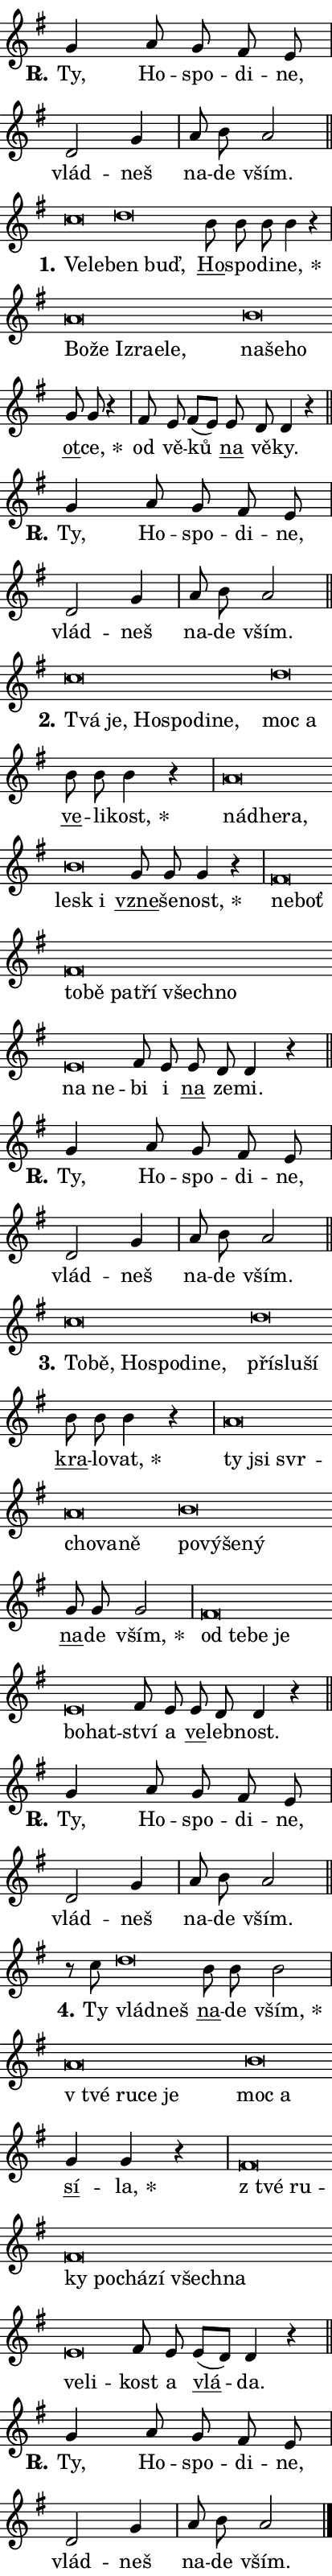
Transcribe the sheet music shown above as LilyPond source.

\version "2.24.0"
\header { tagline = "" }
\paper {
  indent = 0\cm
  top-margin = 0\cm
  right-margin = 0\cm
  bottom-margin = 0\cm
  left-margin = 0\cm
  paper-width = 7\cm
  page-breaking = #ly:one-page-breaking
  system-system-spacing.basic-distance = #11
  score-system-spacing.basic-distance = #11
  ragged-last = ##f
}


%% Author: Thomas Morley
%% https://lists.gnu.org/archive/html/lilypond-user/2020-05/msg00002.html
#(define (line-position grob)
"Returns position of @var[grob} in current system:
   @code{'start}, if at first time-step
   @code{'end}, if at last time-step
   @code{'middle} otherwise
"
  (let* ((col (ly:item-get-column grob))
         (ln (ly:grob-object col 'left-neighbor))
         (rn (ly:grob-object col 'right-neighbor))
         (col-to-check-left (if (ly:grob? ln) ln col))
         (col-to-check-right (if (ly:grob? rn) rn col))
         (break-dir-left
           (and
             (ly:grob-property col-to-check-left 'non-musical #f)
             (ly:item-break-dir col-to-check-left)))
         (break-dir-right
           (and
             (ly:grob-property col-to-check-right 'non-musical #f)
             (ly:item-break-dir col-to-check-right))))
        (cond ((eqv? 1 break-dir-left) 'start)
              ((eqv? -1 break-dir-right) 'end)
              (else 'middle))))

#(define (tranparent-at-line-position vctor)
  (lambda (grob)
  "Relying on @code{line-position} select the relevant enry from @var{vctor}.
Used to determine transparency,"
    (case (line-position grob)
      ((end) (not (vector-ref vctor 0)))
      ((middle) (not (vector-ref vctor 1)))
      ((start) (not (vector-ref vctor 2))))))

noteHeadBreakVisibility =
#(define-music-function (break-visibility)(vector?)
"Makes @code{NoteHead}s transparent relying on @var{break-visibility}"
#{
  \override NoteHead.transparent =
    #(tranparent-at-line-position break-visibility)
#})

#(define delete-ledgers-for-transparent-note-heads
  (lambda (grob)
    "Reads whether a @code{NoteHead} is transparent.
If so this @code{NoteHead} is removed from @code{'note-heads} from
@var{grob}, which is supposed to be @code{LedgerLineSpanner}.
As a result ledgers are not printed for this @code{NoteHead}"
    (let* ((nhds-array (ly:grob-object grob 'note-heads))
           (nhds-list
             (if (ly:grob-array? nhds-array)
                 (ly:grob-array->list nhds-array)
                 '()))
           ;; Relies on the transparent-property being done before
           ;; Staff.LedgerLineSpanner.after-line-breaking is executed.
           ;; This is fragile ...
           (to-keep
             (remove
               (lambda (nhd)
                 (ly:grob-property nhd 'transparent #f))
               nhds-list)))
      ;; TODO find a better method to iterate over grob-arrays, similiar
      ;; to filter/remove etc for lists
      ;; For now rebuilt from scratch
      (set! (ly:grob-object grob 'note-heads)  '())
      (for-each
        (lambda (nhd)
          (ly:pointer-group-interface::add-grob grob 'note-heads nhd))
        to-keep))))

hideNotes = {
  \noteHeadBreakVisibility #begin-of-line-visible
}
unHideNotes = {
  \noteHeadBreakVisibility #all-visible
}

% work-around for resetting accidentals
% https://lilypond.org/doc/v2.23/Documentation/notation/displaying-rhythms#unmetered-music
cadenzaMeasure = {
  \cadenzaOff
  \partial 1024 s1024
  \cadenzaOn
}

#(define-markup-command (accent layout props text) (markup?)
  "Underline accented syllable"
  (interpret-markup layout props
    #{\markup \override #'(offset . 4.3) \underline { #text }#}))

responsum = \markup \concat {
  "R" \hspace #-1.05 \path #0.1 #'((moveto 0 0.07) (lineto 0.9 0.8)) \hspace #0.05 "."
}

\layout {
    \context {
        \Staff
        \remove "Time_signature_engraver"
        \override LedgerLineSpanner.after-line-breaking = #delete-ledgers-for-transparent-note-heads
    }
    \context {
        \Voice {
            \override NoteHead.output-attributes = #'((class . "notehead"))
            \override Hairpin.height = #0.55
        }
    }
    \context {
        \Lyrics {
            \override StanzaNumber.output-attributes = #'((class . "stanzanumber"))
            \override LyricSpace.minimum-distance = #0.9
            \override LyricText.font-name = #"TeX Gyre Schola"
            \override LyricText.font-size = 1
            \override StanzaNumber.font-name = #"TeX Gyre Schola Bold"
            \override StanzaNumber.font-size = 1
        }
    }
}

% magnetic-lyrics.ily
%
%   written by
%     Jean Abou Samra <jean@abou-samra.fr>
%     Werner Lemberg <wl@gnu.org>
%
%   adapted by
%     Jiri Hon <jiri.hon@gmail.com>
%
% Version 2022-Apr-15

% https://www.mail-archive.com/lilypond-user@gnu.org/msg149350.html

#(define (Left_hyphen_pointer_engraver context)
   "Collect syllable-hyphen-syllable occurrences in lyrics and store
them in properties.  This engraver only looks to the left.  For
example, if the lyrics input is @code{foo -- bar}, it does the
following.

@itemize @bullet
@item
Set the @code{text} property of the @code{LyricHyphen} grob between
@q{foo} and @q{bar} to @code{foo}.

@item
Set the @code{left-hyphen} property of the @code{LyricText} grob with
text @q{foo} to the @code{LyricHyphen} grob between @q{foo} and
@q{bar}.
@end itemize

Use this auxiliary engraver in combination with the
@code{lyric-@/text::@/apply-@/magnetic-@/offset!} hook."
   (let ((hyphen #f)
         (text #f))
     (make-engraver
      (acknowledgers
       ((lyric-syllable-interface engraver grob source-engraver)
        (set! text grob)))
      (end-acknowledgers
       ((lyric-hyphen-interface engraver grob source-engraver)
        ;(when (not (grob::has-interface grob 'lyric-space-interface))
          (set! hyphen grob)));)
      ((stop-translation-timestep engraver)
       (when (and text hyphen)
         (ly:grob-set-object! text 'left-hyphen hyphen))
       (set! text #f)
       (set! hyphen #f)))))

#(define (lyric-text::apply-magnetic-offset! grob)
   "If the space between two syllables is less than the value in
property @code{LyricText@/.details@/.squash-threshold}, move the right
syllable to the left so that it gets concatenated with the left
syllable.

Use this function as a hook for
@code{LyricText@/.after-@/line-@/breaking} if the
@code{Left_@/hyphen_@/pointer_@/engraver} is active."
   (let ((hyphen (ly:grob-object grob 'left-hyphen #f)))
     (when hyphen
       (let ((left-text (ly:spanner-bound hyphen LEFT)))
         (when (grob::has-interface left-text 'lyric-syllable-interface)
           (let* ((common (ly:grob-common-refpoint grob left-text X))
                  (this-x-ext (ly:grob-extent grob common X))
                  (left-x-ext
                   (begin
                     ;; Trigger magnetism for left-text.
                     (ly:grob-property left-text 'after-line-breaking)
                     (ly:grob-extent left-text common X)))
                  ;; `delta` is the gap width between two syllables.
                  (delta (- (interval-start this-x-ext)
                            (interval-end left-x-ext)))
                  (details (ly:grob-property grob 'details))
                  (threshold (assoc-get 'squash-threshold details 0.2)))
             (when (< delta threshold)
               (let* (;; We have to manipulate the input text so that
                      ;; ligatures crossing syllable boundaries are not
                      ;; disabled.  For languages based on the Latin
                      ;; script this is essentially a beautification.
                      ;; However, for non-Western scripts it can be a
                      ;; necessity.
                      (lt (ly:grob-property left-text 'text))
                      (rt (ly:grob-property grob 'text))
                      (is-space (grob::has-interface hyphen 'lyric-space-interface))
                      (space (if is-space " " ""))
                      (space-markup (grob-interpret-markup grob " "))
                      (space-size (interval-length (ly:stencil-extent space-markup X)))
                      (extra-delta (if is-space space-size 0))
                      ;; Append new syllable.
                      (ltrt-space (if (and (string? lt) (string? rt))
                                (string-append lt space rt)
                                (make-concat-markup (list lt space rt))))
                      ;; Right-align `ltrt` to the right side.
                      (ltrt-space-markup (grob-interpret-markup
                               grob
                               (make-translate-markup
                                (cons (interval-length this-x-ext) 0)
                                (make-right-align-markup ltrt-space)))))
                 (begin
                   ;; Don't print `left-text`.
                   (ly:grob-set-property! left-text 'stencil #f)
                   ;; Set text and stencil (which holds all collected
                   ;; syllables so far) and shift it to the left.
                   (ly:grob-set-property! grob 'text ltrt-space)
                   (ly:grob-set-property! grob 'stencil ltrt-space-markup)
                   (ly:grob-translate-axis! grob (- (- delta extra-delta)) X))))))))))


#(define (lyric-hyphen::displace-bounds-first grob)
   ;; Make very sure this callback isn't triggered too early.
   (let ((left (ly:spanner-bound grob LEFT))
         (right (ly:spanner-bound grob RIGHT)))
     (ly:grob-property left 'after-line-breaking)
     (ly:grob-property right 'after-line-breaking)
     (ly:lyric-hyphen::print grob)))

squashThreshold = #0.4

\layout {
  \context {
    \Lyrics
    \consists #Left_hyphen_pointer_engraver
    \override LyricText.after-line-breaking =
      #lyric-text::apply-magnetic-offset!
    \override LyricHyphen.stencil = #lyric-hyphen::displace-bounds-first
    \override LyricText.details.squash-threshold = \squashThreshold
    \override LyricHyphen.minimum-distance = 0
    \override LyricHyphen.minimum-length = \squashThreshold
  }
}

squash = \override LyricText.details.squash-threshold = 9999
unSquash = \override LyricText.details.squash-threshold = \squashThreshold

left = \override LyricText.self-alignment-X = #LEFT
unLeft = \revert LyricText.self-alignment-X

starOffset = #(lambda (grob) 
                (let ((x_offset (ly:self-alignment-interface::aligned-on-x-parent grob)))
                  (if (= x_offset 0) 0 (+ x_offset 1.2))))

star = #(define-music-function (syllable)(string?)
"Append star separator at the end of a syllable"
#{
  \once \override LyricText.X-offset = #starOffset
  \lyricmode { \markup {
    #syllable
    \override #'((font-name . "TeX Gyre Schola Bold")) \hspace #0.2 \lower #0.65 \larger "*"
  } }
#})

starAccent = #(define-music-function (syllable)(string?)
"Append star separator at the end of a syllable and make accent"
#{
  \once \override LyricText.X-offset = #starOffset
  \lyricmode { \markup {
    \accent #syllable
    \override #'((font-name . "TeX Gyre Schola Bold")) \hspace #0.2 \lower #0.65 \larger "*"
  } }
#})

breath = #(define-music-function (syllable)(string?)
"Append breathing indicator at the end of a syllable"
#{
  \lyricmode { \markup { #syllable "+" } }
#})

optionalBreath = #(define-music-function (syllable)(string?)
"Append optional breathing indicator at the end of a syllable"
#{
  \lyricmode { \markup { #syllable "(+)" } }
#})


\score {
    <<
        \new Voice = "melody" { \cadenzaOn \key g \major \relative { g'4 a8 g fis e \cadenzaMeasure \bar "|" d2 g4 \cadenzaMeasure \bar "|" a8 b a2 \cadenzaMeasure \bar "||" \break } }
        \new Lyrics \lyricsto "melody" { \lyricmode { \set stanza = \responsum
Ty, Ho -- spo -- di -- ne, vlád -- neš na -- de vším. } }
    >>
    \layout {}
}

\score {
    <<
        \new Voice = "melody" { \cadenzaOn \key g \major \relative { c''\breve*1/16 \hideNotes \breve*1/16 \bar "" \unHideNotes d\breve*1/16 \hideNotes \breve*1/16 \bar "" \unHideNotes \bar "" b8 b b b4 r \cadenzaMeasure \bar "|" a\breve*1/16 \hideNotes \breve*1/16 \bar "" \breve*1/16 \bar "" \breve*1/16 \bar "" \breve*1/16 \breve*1/16 \bar "" \unHideNotes b\breve*1/16 \hideNotes \breve*1/16 \breve*1/16 \bar "" \unHideNotes \bar "" g8 g r4 \cadenzaMeasure \bar "|" fis8 e fis[( e)] \bar "" e d d4 r \cadenzaMeasure \bar "||" \break } }
        \new Lyrics \lyricsto "melody" { \lyricmode { \set stanza = "1."
\left Ve -- \squash le -- \left \unLeft \unSquash ben \squash buď, \unLeft \unSquash \markup \accent Ho -- spo -- di -- \star ne, \left Bo -- \squash že Iz -- ra -- e -- le, \left \unLeft \unSquash na -- \squash še -- ho \unLeft \unSquash \markup \accent ot -- \star ce, od vě -- ků \markup \accent na vě -- ky. } }
    >>
    \layout {}
}

\score {
    <<
        \new Voice = "melody" { \cadenzaOn \key g \major \relative { g'4 a8 g fis e \cadenzaMeasure \bar "|" d2 g4 \cadenzaMeasure \bar "|" a8 b a2 \cadenzaMeasure \bar "||" \break } }
        \new Lyrics \lyricsto "melody" { \lyricmode { \set stanza = \responsum
Ty, Ho -- spo -- di -- ne, vlád -- neš na -- de vším. } }
    >>
    \layout {}
}

\score {
    <<
        \new Voice = "melody" { \cadenzaOn \key g \major \relative { c''\breve*1/16 \hideNotes \breve*1/16 \bar "" \breve*1/16 \bar "" \breve*1/16 \bar "" \breve*1/16 \breve*1/16 \bar "" \unHideNotes d\breve*1/16 \hideNotes \breve*1/16 \bar "" \unHideNotes \bar "" b8 b b4 r \cadenzaMeasure \bar "|" a\breve*1/16 \hideNotes \breve*1/16 \breve*1/16 \bar "" \unHideNotes b\breve*1/16 \hideNotes \breve*1/16 \bar "" \unHideNotes \bar "" g8 g g4 r \cadenzaMeasure \bar "|" fis\breve*1/16 \hideNotes \breve*1/16 \bar "" \breve*1/16 \bar "" \breve*1/16 \bar "" \breve*1/16 \bar "" \breve*1/16 \bar "" \breve*1/16 \breve*1/16 \bar "" \unHideNotes e\breve*1/16 \hideNotes \breve*1/16 \bar "" \unHideNotes fis8 e \bar "" e d d4 r \cadenzaMeasure \bar "||" \break } }
        \new Lyrics \lyricsto "melody" { \lyricmode { \set stanza = "2."
\left Tvá \squash je, Ho -- spo -- di -- ne, \left \unLeft \unSquash moc \squash a \unLeft \unSquash \markup \accent ve -- li -- \star kost, \left nád -- \squash he -- ra, \left \unLeft \unSquash lesk \squash i \unLeft \unSquash \markup \accent vzne -- še -- \star nost, \left ne -- \squash boť to -- bě pa -- tří všech -- no \left \unLeft \unSquash na \squash ne -- \unLeft \unSquash bi i \markup \accent na ze -- mi. } }
    >>
    \layout {}
}

\score {
    <<
        \new Voice = "melody" { \cadenzaOn \key g \major \relative { g'4 a8 g fis e \cadenzaMeasure \bar "|" d2 g4 \cadenzaMeasure \bar "|" a8 b a2 \cadenzaMeasure \bar "||" \break } }
        \new Lyrics \lyricsto "melody" { \lyricmode { \set stanza = \responsum
Ty, Ho -- spo -- di -- ne, vlád -- neš na -- de vším. } }
    >>
    \layout {}
}

\score {
    <<
        \new Voice = "melody" { \cadenzaOn \key g \major \relative { c''\breve*1/16 \hideNotes \breve*1/16 \bar "" \breve*1/16 \bar "" \breve*1/16 \bar "" \breve*1/16 \breve*1/16 \bar "" \unHideNotes d\breve*1/16 \hideNotes \breve*1/16 \breve*1/16 \bar "" \unHideNotes \bar "" b8 b b4 r \cadenzaMeasure \bar "|" a\breve*1/16 \hideNotes \breve*1/16 \bar "" \breve*1/16 \bar "" \breve*1/16 \bar "" \breve*1/16 \breve*1/16 \bar "" \unHideNotes b\breve*1/16 \hideNotes \breve*1/16 \bar "" \breve*1/16 \breve*1/16 \bar "" \unHideNotes \bar "" g8 g g2 \cadenzaMeasure \bar "|" fis\breve*1/16 \hideNotes \breve*1/16 \bar "" \breve*1/16 \breve*1/16 \bar "" \unHideNotes e\breve*1/16 \hideNotes \breve*1/16 \bar "" \unHideNotes fis8 e \bar "" e d d4 r \cadenzaMeasure \bar "||" \break } }
        \new Lyrics \lyricsto "melody" { \lyricmode { \set stanza = "3."
\left To -- \squash bě, Ho -- spo -- di -- ne, \left \unLeft \unSquash pří -- \squash slu -- ší \unLeft \unSquash \markup \accent kra -- lo -- \star vat, \left ty \squash jsi svr -- cho -- va -- ně \left \unLeft \unSquash po -- \squash vý -- še -- ný \unLeft \unSquash \markup \accent na -- de \star vším, \left od \squash te -- be je \left \unLeft \unSquash bo -- \squash hat -- \unLeft \unSquash ství a \markup \accent ve -- leb -- nost. } }
    >>
    \layout {}
}

\score {
    <<
        \new Voice = "melody" { \cadenzaOn \key g \major \relative { g'4 a8 g fis e \cadenzaMeasure \bar "|" d2 g4 \cadenzaMeasure \bar "|" a8 b a2 \cadenzaMeasure \bar "||" \break } }
        \new Lyrics \lyricsto "melody" { \lyricmode { \set stanza = \responsum
Ty, Ho -- spo -- di -- ne, vlád -- neš na -- de vším. } }
    >>
    \layout {}
}

\score {
    <<
        \new Voice = "melody" { \cadenzaOn \key g \major \relative { r8 c''8 d\breve*1/16 \hideNotes \breve*1/16 \bar "" \unHideNotes \bar "" b8 b b2 \cadenzaMeasure \bar "|" a\breve*1/16 \hideNotes \breve*1/16 \bar "" \breve*1/16 \breve*1/16 \bar "" \unHideNotes b\breve*1/16 \hideNotes \breve*1/16 \bar "" \unHideNotes \bar "" g4 g r \cadenzaMeasure \bar "|" fis\breve*1/16 \hideNotes \breve*1/16 \bar "" \breve*1/16 \bar "" \breve*1/16 \bar "" \breve*1/16 \bar "" \breve*1/16 \bar "" \breve*1/16 \breve*1/16 \bar "" \unHideNotes e\breve*1/16 \hideNotes \breve*1/16 \bar "" \unHideNotes fis8 e \bar "" e[( d)] d4 r \cadenzaMeasure \bar "||" \break } }
        \new Lyrics \lyricsto "melody" { \lyricmode { \set stanza = "4."
Ty \left vlád -- \squash neš \unLeft \unSquash \markup \accent na -- de \star vším, \left "v tvé" \squash ru -- ce je \left \unLeft \unSquash moc \squash a \unLeft \unSquash \markup \accent sí -- \star la, \left "z tvé" \squash ru -- ky po -- chá -- zí všech -- na \left \unLeft \unSquash ve -- \squash li -- \unLeft \unSquash kost a \markup \accent vlá -- da. } }
    >>
    \layout {}
}

\score {
    <<
        \new Voice = "melody" { \cadenzaOn \key g \major \relative { g'4 a8 g fis e \cadenzaMeasure \bar "|" d2 g4 \cadenzaMeasure \bar "|" a8 b a2 \cadenzaMeasure \bar "||" \break } \bar "|." }
        \new Lyrics \lyricsto "melody" { \lyricmode { \set stanza = \responsum
Ty, Ho -- spo -- di -- ne, vlád -- neš na -- de vším. } }
    >>
    \layout {}
}
